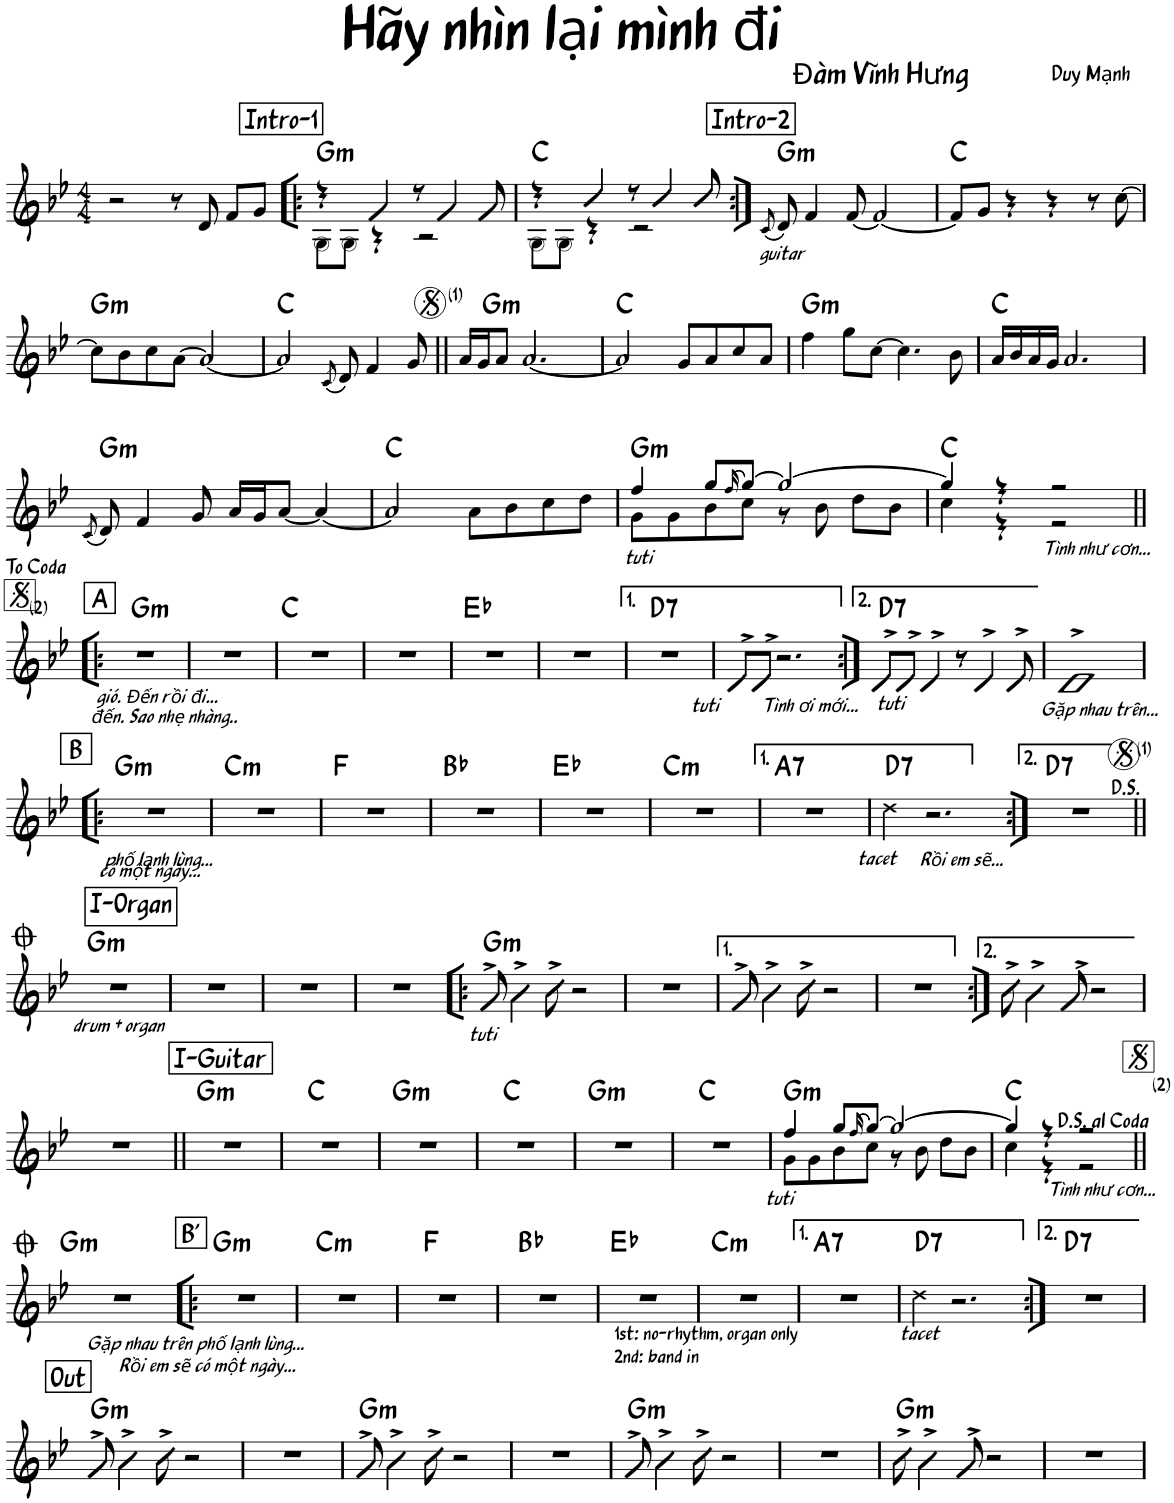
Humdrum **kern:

**kern	**harte
*part1	*part1
*staff1	*
*I"Piano	*
*I'Pno.	*
*clefG2	*
*k[b-e-]	*
*M4/4	*
=1	=1
2r	.
8r	.
8d/	.
8f/L	.
8g/J	.
!!LO:REH:place=s1:a:B:rj:fs=14:t=Intro-1
=2!|:	=2!|:
*^	*
!	!	!LO:H:kt=m
4r	8G\L	G:min
.	8G\J	.
4g/	4r	.
8r	2r	.
4g/	.	.
8g/	.	.
=3	=3	=3
4r	8G\L	C:maj
.	8G\J	.
4cc/	4r	.
8r	2r	.
4cc/	.	.
8cc/	.	.
*v	*v	*
!!LO:REH:place=s1:a:B:rj:fs=14:t=Intro-2
=4:|!	=4:|!
(8qc/	.
!LO:TX:b:i:t=guitar	!LO:H:kt=m
8d/)	G:min
4f/	.
[8f/	.
2f/_	.
=5	=5
8f/L]	C:maj
8g/J	.
4r	.
4r	.
8r	.
[8cc\	.
!!LO:LB:g=z
=6	=6
!	!LO:H:kt=m
8cc\L]	G:min
8b-\	.
8cc\	.
[8a\J	.
2a/_	.
=7	=7
2a/]	C:maj
(8qc/	.
8d/)	.
4f/	.
8g/	.
=8||	=8||
!LO:TX:a:t=(1)	!LO:H:kt=m
16a/LL	G:min
16g/J	.
8a/J	.
[2.a/	.
=9	=9
2a/]	C:maj
8g/L	.
8a/	.
8cc/	.
8a/J	.
=10	=10
!	!LO:H:kt=m
4ff\	G:min
8gg\L	.
[8cc\J	.
4.cc\]	.
8b-\	.
=11	=11
16a/LL	C:maj
16b-/	.
16a/	.
16g/JJ	.
2.a/	.
!!LO:LB:g=z
=12	=12
(8qc/	.
!	!LO:H:kt=m
8d/)	G:min
4f/	.
8g/	.
16a/LL	.
16g/J	.
[8a/J	.
4a/_	.
=13	=13
2a/]	C:maj
8a\L	.
8b-\	.
8cc\	.
8dd\J	.
=14	=14
*^	*
!LO:TX:b:i:t=tuti	!	!LO:H:kt=m
4ff/	8g\L	G:min
.	8g\	.
8gg/L	8b-\	.
(16qff/	.	.
[8gg/J)	8cc\J	.
2gg/_	8r	.
.	8b-\	.
.	8dd\L	.
.	8b-\J	.
=15	=15	=15
4gg/]	4cc\	C:maj
4r	4r	.
!LO:TX:b:i:t=Tình như cơn...	!	!
2r	2r	.
!!LO:LB:g=z	!!
!!LO:REH:place=s1:a:B:rj:fs=14:t=A	!!
=16!|:	=16!|:	=16!|:
!LO:TX:a:t=(2)	!	!
!LO:TX:b:i:t=gió. Đến rồi đi...	!	!
!LO:TX:b:i:t=đến. Sao nhẹ nhàng..	!	!LO:H:kt=m
*v	*v	*
1r	G:min
=17	=17
1r	.
=18	=18
1r	C:maj
=19	=19
1r	.
=20	=20
1r	Eb:maj
=21	=21
1r	.
=22	=22
!	!LO:H:kt=7
1r	D:7
=23	=23
!LO:TX:b:i:t=tuti	!
8d^/L	.
8d^/J	.
!LO:TX:b:i:t=Tình ơi mới...	!
2.r	.
=24:|!	=24:|!
!LO:TX:b:i:t=tuti	!LO:H:kt=7
8d^/L	D:7
8d^/J	.
4d^/	.
8r	.
4d^/	.
8d^/	.
=25	=25
!LO:TX:b:i:t=Gặp nhau trên...	!
1d^	.
!!LO:LB:g=z
!!LO:REH:place=s1:a:B:rj:fs=14:t=B
=26!|:	=26!|:
!LO:TX:b:i:t=phố lạnh lùng...	!
!LO:TX:b:i:t=có một ngày...	!LO:H:kt=m
1r	G:min
=27	=27
!	!LO:H:kt=m
1r	C:min
=28	=28
1r	F:maj
=29	=29
1r	Bb:maj
=30	=30
1r	Eb:maj
=31	=31
!	!LO:H:kt=m
1r	C:min
=32	=32
!	!LO:H:kt=7
1r	A:7
=33	=33
!LO:TX:b:i:t=Rồi em sẽ...	!
!LO:TX:b:i:t=tacet	!LO:H:kt=7
4dd\	D:7
2.r	.
=34:|!	=34:|!
!LO:TX:a:t=(1)	!LO:H:kt=7
1r	D:7
!!LO:LB:g=z
!!LO:REH:place=s1:a:B:rj:fs=14:t=I-Organ
=35||	=35||
!LO:TX:b:i:t=drum + organ	!LO:H:kt=m
1r	G:min
=36	=36
1r	.
=37	=37
1r	.
=38	=38
1r	.
=39!|:	=39!|:
!LO:TX:b:i:t=tuti	!LO:H:kt=m
8g^/	G:min
4b-^\	.
8cc^\	.
2r	.
=40	=40
1r	.
=41	=41
8g^/	.
4b-^\	.
8cc^\	.
2r	.
=42	=42
1r	.
=43:|!	=43:|!
8cc^\	.
4b-^\	.
8g^/	.
2r	.
!!LO:LB:g=z
=44	=44
1r	.
!!LO:REH:place=s1:a:B:rj:fs=14:t=I-Guitar
=45||	=45||
!	!LO:H:kt=m
1r	G:min
=46	=46
1r	C:maj
=47	=47
!	!LO:H:kt=m
1r	G:min
=48	=48
1r	C:maj
=49	=49
!	!LO:H:kt=m
1r	G:min
=50	=50
1r	C:maj
=51	=51
*^	*
!LO:TX:b:i:t=tuti	!	!LO:H:kt=m
4ff/	8g\L	G:min
.	8g\	.
8gg/L	8b-\	.
(16qff/	.	.
[8gg/J)	8cc\J	.
2gg/_	8r	.
.	8b-\	.
.	8dd\L	.
.	8b-\J	.
=52	=52	=52
!LO:TX:a:t=(2)	!	!
4gg/]	4cc\	C:maj
4r	4r	.
!LO:TX:b:i:t=Tình như cơn...	!	!
2r	2r	.
!!LO:LB:g=z	!!
=53||	=53||	=53||
!LO:TX:b:i:t=Gặp nhau trên phố lạnh lùng...	!	!
!LO:TX:b:i:t=Rồi em sẽ có một ngày...	!	!LO:H:kt=m
*v	*v	*
1r	G:min
!!LO:REH:place=s1:a:B:rj:fs=14:t=B'
=54!|:	=54!|:
!	!LO:H:kt=m
1r	G:min
=55	=55
!	!LO:H:kt=m
1r	C:min
=56	=56
1r	F:maj
=57	=57
1r	Bb:maj
=58	=58
1r	Eb:maj
=59	=59
!	!LO:H:kt=m
1r	C:min
=60	=60
!	!LO:H:kt=7
1r	A:7
=61	=61
!LO:TX:b:t=1st&colon; no-rhythm, organ only	!
!LO:TX:b:t=2nd&colon; band in	!
!LO:TX:b:i:t=tacet	!LO:H:kt=7
4dd\	D:7
2.r	.
=62:|!	=62:|!
!	!LO:H:kt=7
1r	D:7
!!LO:LB:g=z
!!LO:REH:place=s1:a:B:rj:fs=14:t=Out
=63	=63
!	!LO:H:kt=m
8g^/	G:min
4b-^\	.
8cc^\	.
2r	.
=64	=64
1r	.
=65	=65
!	!LO:H:kt=m
8g^/	G:min
4b-^\	.
8cc^\	.
2r	.
=66	=66
1r	.
=67	=67
!	!LO:H:kt=m
8g^/	G:min
4b-^\	.
8cc^\	.
2r	.
=68	=68
1r	.
=69	=69
!	!LO:H:kt=m
8cc^\	G:min
4b-^\	.
8g^/	.
2r	.
=70	=70
1r	.
=	=
*-	*-
